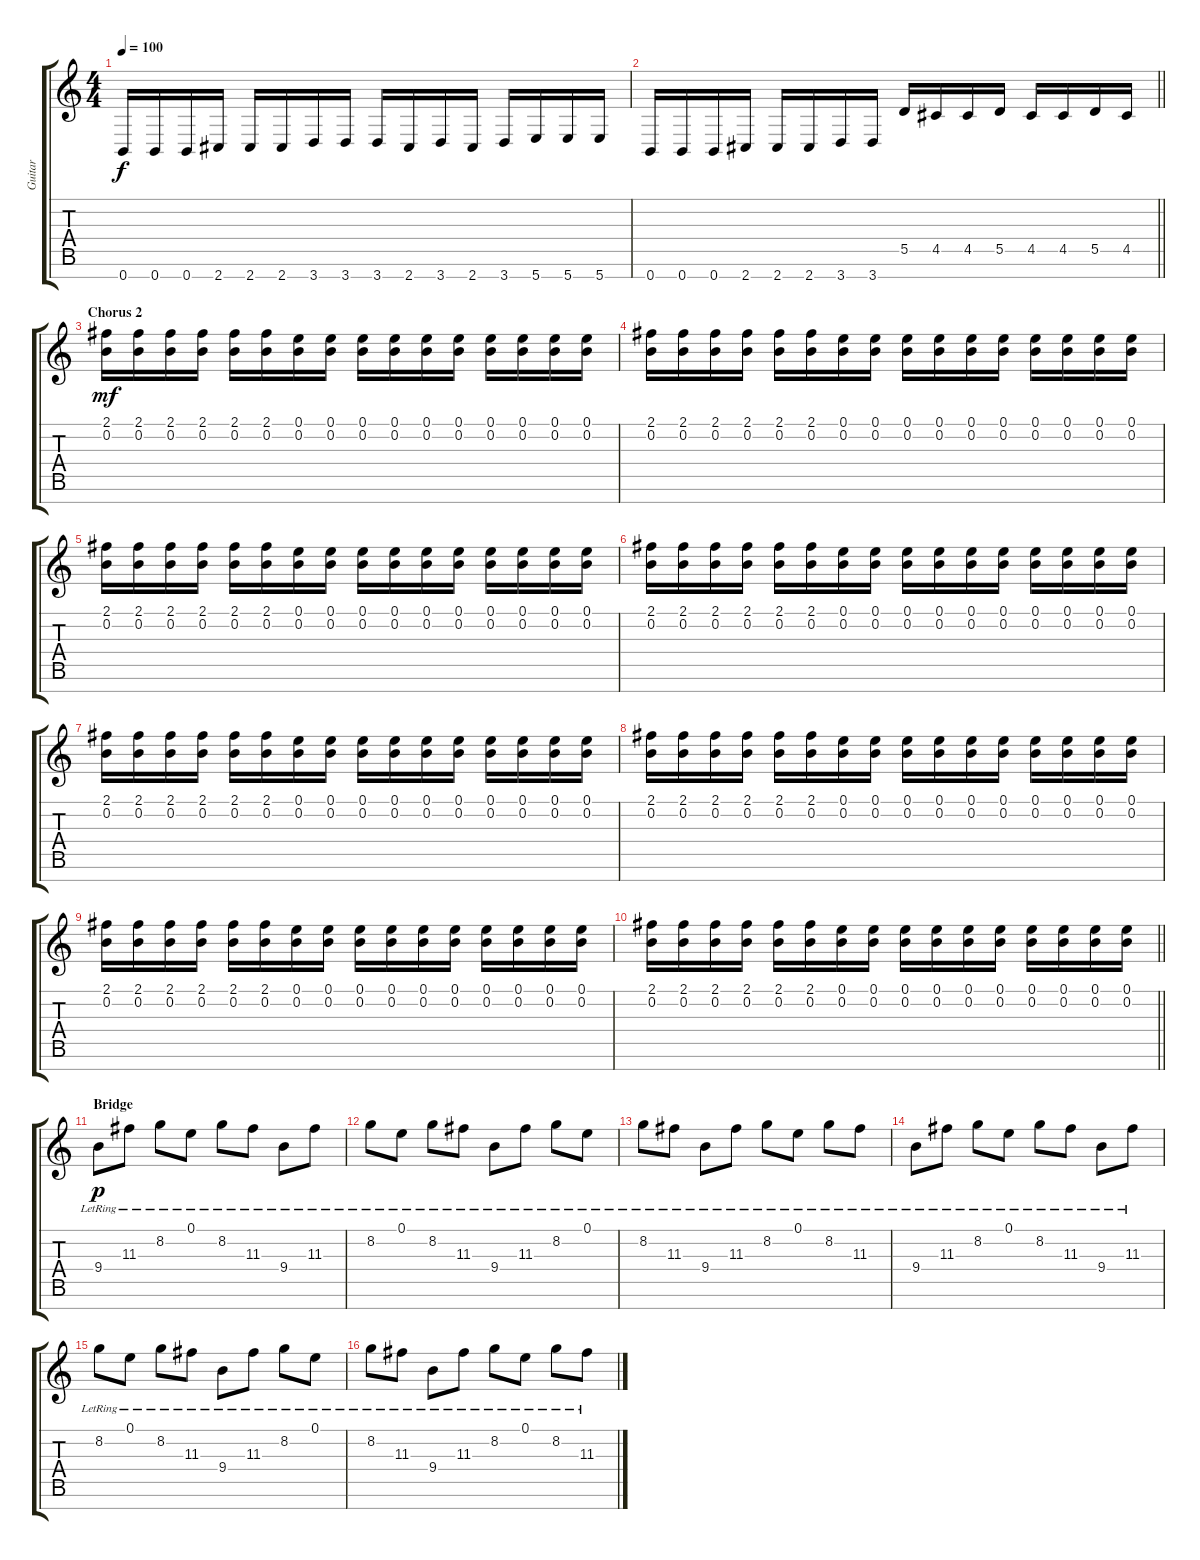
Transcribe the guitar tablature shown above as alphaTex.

\track ("Guitar" "Guitar") {instrument distortionguitar}
\staff {score tabs}
\tuning (E4 B3 G3 D3 A2 E2 B1) {hide}
\ts (4 4)
\tempo 100
\clef g2
\ks c
0.7.16{dy f} 0.7.16 0.7.16 2.7.16 2.7.16 2.7.16 3.7.16 3.7.16 3.7.16 2.7.16 3.7.16 2.7.16 3.7.16 5.7.16 5.7.16 5.7.16 |
\barLineRight lightlight
0.7.16 0.7.16 0.7.16 2.7.16 2.7.16 2.7.16 3.7.16 3.7.16 5.5.16{balance 8} 4.5.16 4.5.16 5.5.16 4.5.16 4.5.16 5.5.16 4.5.16 |
\section ("" "Chorus 2")
(2.1 0.2).16{dy mf} (2.1 0.2).16 (2.1 0.2).16 (2.1 0.2).16 (2.1 0.2).16 (2.1 0.2).16 (0.1 0.2).16 (0.1 0.2).16 (0.1 0.2).16 (0.1 0.2).16 (0.1 0.2).16 (0.1 0.2).16 (0.1 0.2).16 (0.1 0.2).16 (0.1 0.2).16 (0.1 0.2).16 |
(2.1 0.2).16 (2.1 0.2).16 (2.1 0.2).16 (2.1 0.2).16 (2.1 0.2).16 (2.1 0.2).16 (0.1 0.2).16 (0.1 0.2).16 (0.1 0.2).16 (0.1 0.2).16 (0.1 0.2).16 (0.1 0.2).16 (0.1 0.2).16 (0.1 0.2).16 (0.1 0.2).16 (0.1 0.2).16 |
(2.1 0.2).16 (2.1 0.2).16 (2.1 0.2).16 (2.1 0.2).16 (2.1 0.2).16 (2.1 0.2).16 (0.1 0.2).16 (0.1 0.2).16 (0.1 0.2).16 (0.1 0.2).16 (0.1 0.2).16 (0.1 0.2).16 (0.1 0.2).16 (0.1 0.2).16 (0.1 0.2).16 (0.1 0.2).16 |
(2.1 0.2).16 (2.1 0.2).16 (2.1 0.2).16 (2.1 0.2).16 (2.1 0.2).16 (2.1 0.2).16 (0.1 0.2).16 (0.1 0.2).16 (0.1 0.2).16 (0.1 0.2).16 (0.1 0.2).16 (0.1 0.2).16 (0.1 0.2).16 (0.1 0.2).16 (0.1 0.2).16 (0.1 0.2).16 |
(2.1 0.2).16 (2.1 0.2).16 (2.1 0.2).16 (2.1 0.2).16 (2.1 0.2).16 (2.1 0.2).16 (0.1 0.2).16 (0.1 0.2).16 (0.1 0.2).16 (0.1 0.2).16 (0.1 0.2).16 (0.1 0.2).16 (0.1 0.2).16 (0.1 0.2).16 (0.1 0.2).16 (0.1 0.2).16 |
(2.1 0.2).16 (2.1 0.2).16 (2.1 0.2).16 (2.1 0.2).16 (2.1 0.2).16 (2.1 0.2).16 (0.1 0.2).16 (0.1 0.2).16 (0.1 0.2).16 (0.1 0.2).16 (0.1 0.2).16 (0.1 0.2).16 (0.1 0.2).16 (0.1 0.2).16 (0.1 0.2).16 (0.1 0.2).16 |
(2.1 0.2).16 (2.1 0.2).16 (2.1 0.2).16 (2.1 0.2).16 (2.1 0.2).16 (2.1 0.2).16 (0.1 0.2).16 (0.1 0.2).16 (0.1 0.2).16 (0.1 0.2).16 (0.1 0.2).16 (0.1 0.2).16 (0.1 0.2).16 (0.1 0.2).16 (0.1 0.2).16 (0.1 0.2).16 |
\barLineRight lightlight
(2.1 0.2).16 (2.1 0.2).16 (2.1 0.2).16 (2.1 0.2).16 (2.1 0.2).16 (2.1 0.2).16 (0.1 0.2).16 (0.1 0.2).16 (0.1 0.2).16 (0.1 0.2).16 (0.1 0.2).16 (0.1 0.2).16 (0.1 0.2).16 (0.1 0.2).16 (0.1 0.2).16 (0.1 0.2).16 |
\section ("" "Bridge")
9.4{lr}.8{dy p instrument electricguitarjazz} 11.3{lr}.8 8.2{lr}.8 0.1{lr}.8 8.2{lr}.8 11.3{lr}.8 9.4{lr}.8 11.3{lr}.8 |
8.2{lr}.8 0.1{lr}.8 8.2{lr}.8 11.3{lr}.8 9.4{lr}.8 11.3{lr}.8 8.2{lr}.8 0.1{lr}.8 |
8.2{lr}.8 11.3{lr}.8 9.4{lr}.8 11.3{lr}.8 8.2{lr}.8 0.1{lr}.8 8.2{lr}.8 11.3{lr}.8 |
9.4{lr}.8 11.3{lr}.8 8.2{lr}.8 0.1{lr}.8 8.2{lr}.8 11.3{lr}.8 9.4{lr}.8 11.3{lr}.8 |
8.2{lr}.8 0.1{lr}.8 8.2{lr}.8 11.3{lr}.8 9.4{lr}.8 11.3{lr}.8 8.2{lr}.8 0.1{lr}.8 |
8.2{lr}.8 11.3{lr}.8 9.4{lr}.8 11.3{lr}.8 8.2{lr}.8 0.1{lr}.8 8.2{lr}.8 11.3{lr}.8
